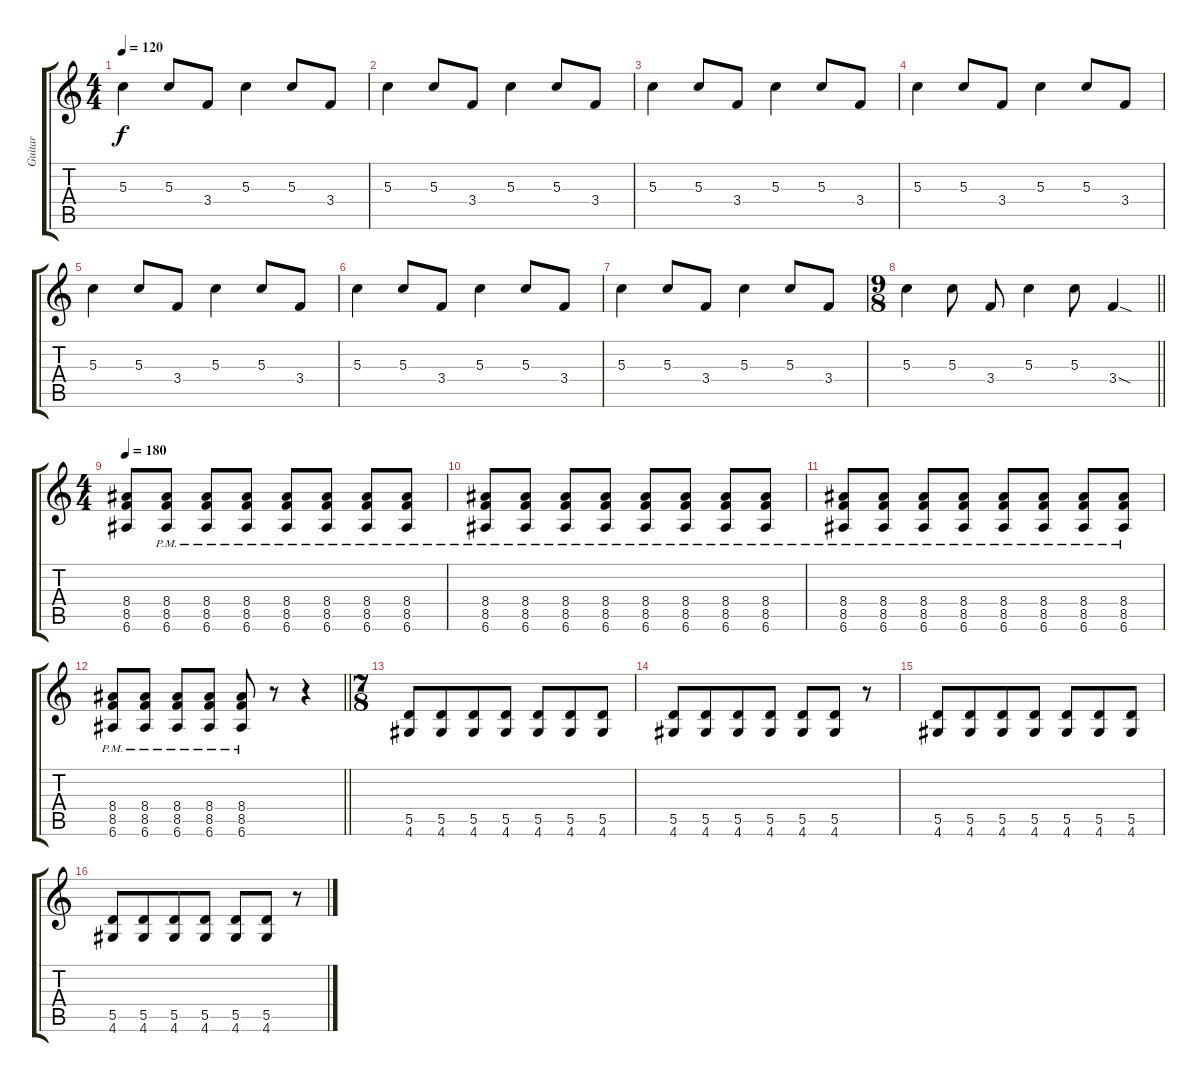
\track ("Guitar" "Guitar") {instrument overdrivenguitar}
\staff {score tabs}
\tuning (E4 B3 G3 D3 A2 E2) {hide}
\ts (4 4)
\tempo 120
\clef g2
\ks c
5.3.4{dy f volume 8} 5.3.8 3.4.8 5.3.4 5.3.8 3.4.8 |
5.3.4 5.3.8 3.4.8 5.3.4 5.3.8 3.4.8 |
5.3.4 5.3.8 3.4.8 5.3.4 5.3.8 3.4.8 |
5.3.4 5.3.8 3.4.8 5.3.4 5.3.8 3.4.8 |
5.3.4 5.3.8 3.4.8 5.3.4 5.3.8 3.4.8 |
5.3.4 5.3.8 3.4.8 5.3.4 5.3.8 3.4.8 |
5.3.4 5.3.8 3.4.8 5.3.4 5.3.8 3.4.8 |
\ts (9 8)
\barLineRight lightlight
5.3.4 5.3.8 3.4.8 5.3.4 5.3.8 3.4{sod}.4 |
\ts (4 4)
\tempo 180
(8.4 8.5 6.6).8{volume 13} (8.4{pm} 8.5{pm} 6.6{pm}).8{volume 8} (8.4{pm} 8.5{pm} 6.6{pm}).8{volume 13} (8.4{pm} 8.5{pm} 6.6{pm}).8 (8.4{pm} 8.5{pm} 6.6{pm}).8 (8.4{pm} 8.5{pm} 6.6{pm}).8 (8.4{pm} 8.5{pm} 6.6{pm}).8 (8.4{pm} 8.5{pm} 6.6{pm}).8 |
(8.4{pm} 8.5{pm} 6.6{pm}).8 (8.4{pm} 8.5{pm} 6.6{pm}).8 (8.4{pm} 8.5{pm} 6.6{pm}).8 (8.4{pm} 8.5{pm} 6.6{pm}).8 (8.4{pm} 8.5{pm} 6.6{pm}).8 (8.4{pm} 8.5{pm} 6.6{pm}).8 (8.4{pm} 8.5{pm} 6.6{pm}).8 (8.4{pm} 8.5{pm} 6.6{pm}).8 |
(8.4{pm} 8.5{pm} 6.6{pm}).8 (8.4{pm} 8.5{pm} 6.6{pm}).8 (8.4{pm} 8.5{pm} 6.6{pm}).8 (8.4{pm} 8.5{pm} 6.6{pm}).8 (8.4{pm} 8.5{pm} 6.6{pm}).8 (8.4{pm} 8.5{pm} 6.6{pm}).8 (8.4{pm} 8.5{pm} 6.6{pm}).8 (8.4{pm} 8.5{pm} 6.6{pm}).8 |
\barLineRight lightlight
(8.4{pm} 8.5{pm} 6.6{pm}).8 (8.4{pm} 8.5{pm} 6.6{pm}).8 (8.4{pm} 8.5{pm} 6.6{pm}).8 (8.4{pm} 8.5{pm} 6.6{pm}).8 (8.4{pm} 8.5{pm} 6.6{pm}).8 r.8 r.4 |
\ts (7 8)
(5.5 4.6).8 (5.5 4.6).8 (5.5 4.6).8 (5.5 4.6).8 (5.5 4.6).8 (5.5 4.6).8 (5.5 4.6).8 |
(5.5 4.6).8 (5.5 4.6).8 (5.5 4.6).8 (5.5 4.6).8 (5.5 4.6).8 (5.5 4.6).8 r.8 |
(5.5 4.6).8 (5.5 4.6).8 (5.5 4.6).8 (5.5 4.6).8 (5.5 4.6).8 (5.5 4.6).8 (5.5 4.6).8 |
(5.5 4.6).8 (5.5 4.6).8 (5.5 4.6).8 (5.5 4.6).8 (5.5 4.6).8 (5.5 4.6).8 r.8
